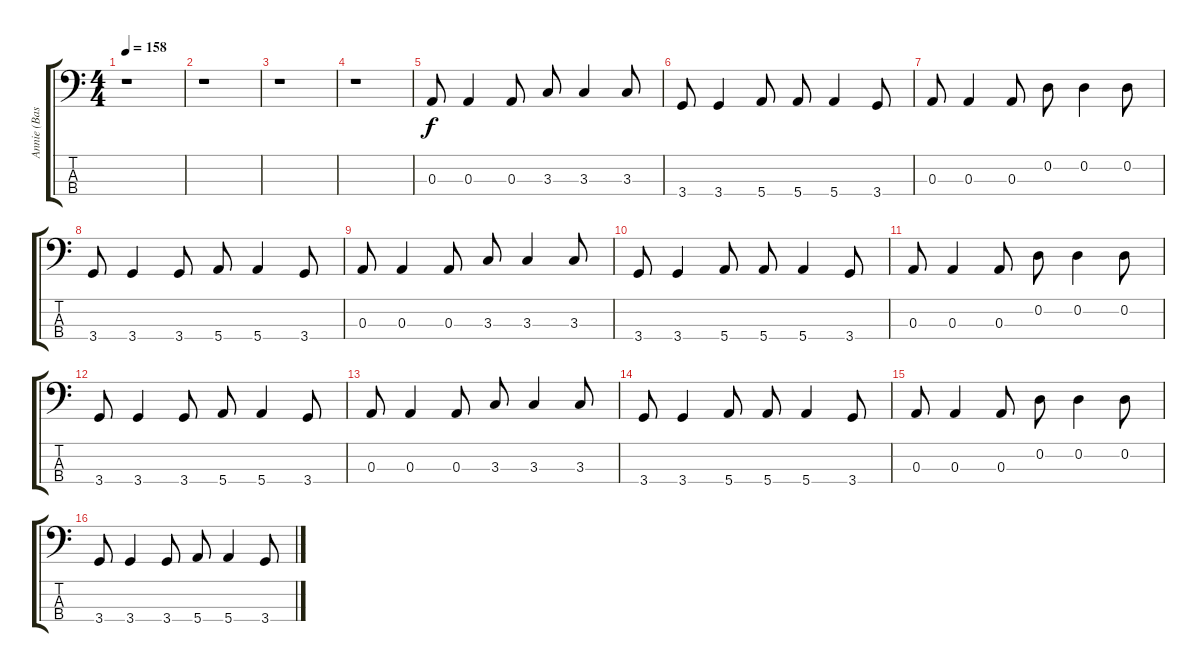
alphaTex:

\track ("Annie (Bass)" "Annie (Bas") {instrument electricbassfinger}
\staff {score tabs}
\tuning (G2 D2 A1 E1) {hide}
\ts (4 4)
\tempo 158
\clef f4
\ks c
r.1{dy f instrument electricbassfinger} |
r.1 |
r.1 |
r.1 |
0.3.8 0.3.4 0.3.8 3.3.8 3.3.4 3.3.8 |
3.4.8 3.4.4 5.4.8 5.4.8 5.4.4 3.4.8 |
0.3.8 0.3.4 0.3.8 0.2.8 0.2.4 0.2.8 |
3.4.8 3.4.4 3.4.8 5.4.8 5.4.4 3.4.8 |
0.3.8 0.3.4 0.3.8 3.3.8 3.3.4 3.3.8 |
3.4.8 3.4.4 5.4.8 5.4.8 5.4.4 3.4.8 |
0.3.8 0.3.4 0.3.8 0.2.8 0.2.4 0.2.8 |
3.4.8 3.4.4 3.4.8 5.4.8 5.4.4 3.4.8 |
0.3.8 0.3.4 0.3.8 3.3.8 3.3.4 3.3.8 |
3.4.8 3.4.4 5.4.8 5.4.8 5.4.4 3.4.8 |
0.3.8 0.3.4 0.3.8 0.2.8 0.2.4 0.2.8 |
3.4.8 3.4.4 3.4.8 5.4.8 5.4.4 3.4.8
